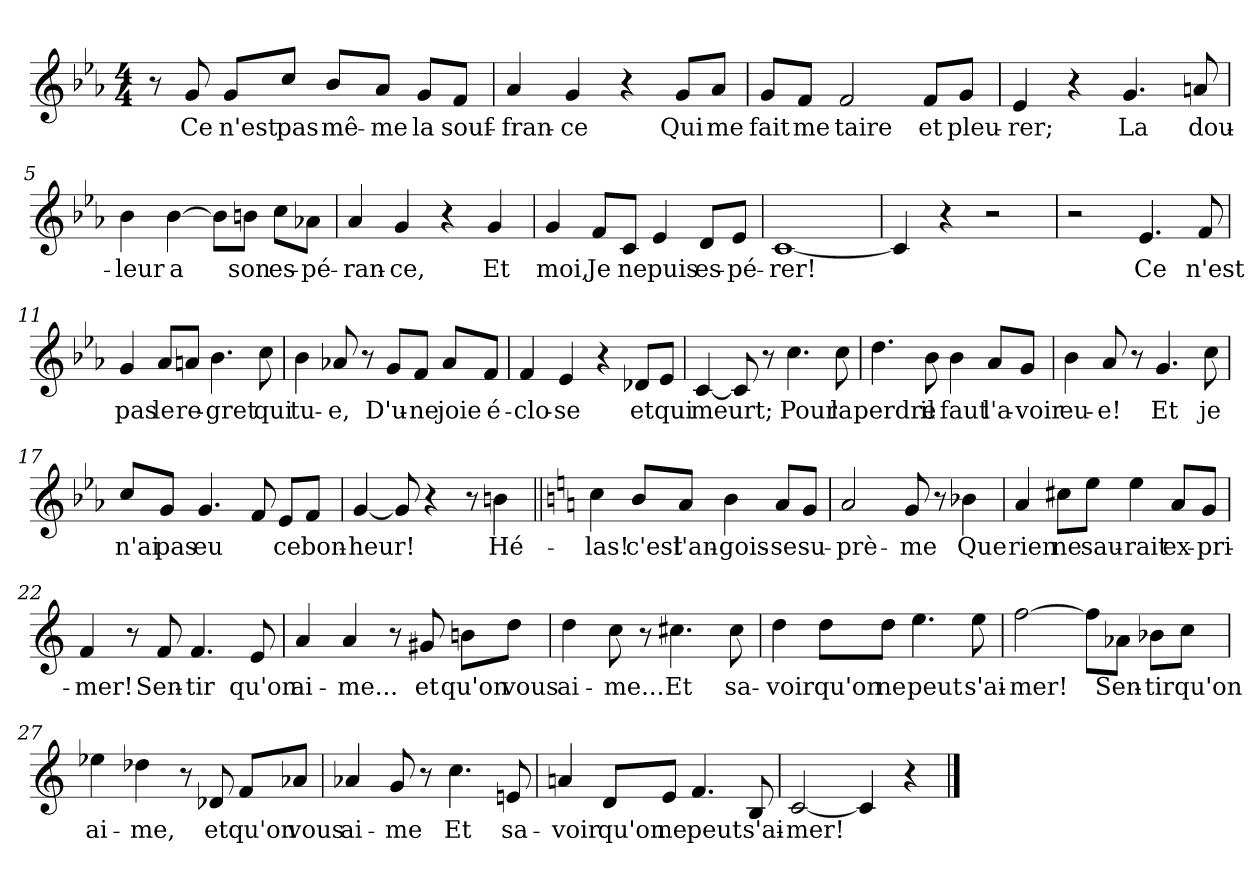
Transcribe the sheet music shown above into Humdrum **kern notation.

**kern	**text
*part1	*part1
*staff1	*staff1
*clefG2	*
*k[b-e-a-]	*
*M4/4	*
=1	=1
8r	.
!	!LO:LY:b
8g/	Ce
!	!LO:LY:b
8g/L	n'est
!	!LO:LY:b
8cc/J	pas
!	!LO:LY:b
8b-/L	mê-
!	!LO:LY:b
8a-/J	-me
!	!LO:LY:b
8g/L	la
!	!LO:LY:b
8f/J	souf-
=2	=2
!	!LO:LY:b
4a-/	-fran-
!	!LO:LY:b
4g/	-ce
4r	.
!	!LO:LY:b
8g/L	Qui
!	!LO:LY:b
8a-/J	me
=3	=3
!	!LO:LY:b
8g/L	fait
!	!LO:LY:b
8f/J	me
!	!LO:LY:b
2f/	taire
!	!LO:LY:b
8f/L	et
!	!LO:LY:b
8g/J	pleu-
=4	=4
!	!LO:LY:b
4e-/	-rer;
4r	.
!	!LO:LY:b
4.g/	La
!	!LO:LY:b
8an/	dou-
=5	=5
!	!LO:LY:b
4b-\	-leur
!	!LO:LY:b
[4b-\	a
8b-\L]	.
!	!LO:LY:b
8bn\J	son
!	!LO:LY:b
8cc\L	es-
!	!LO:LY:b
8a-X\J	-pé-
=6	=6
!	!LO:LY:b
4a-/	-ran-
!	!LO:LY:b
4g/	-ce,
4r	.
!	!LO:LY:b
4g/	Et
!!LO:LB:g=z
=7	=7
!	!LO:LY:b
4g/	moi,
!	!LO:LY:b
8f/L	Je
!	!LO:LY:b
8c/J	ne
!	!LO:LY:b
4e-/	puis
!	!LO:LY:b
8d/L	es-
!	!LO:LY:b
8e-/J	-pé-
=8	=8
!	!LO:LY:b
[1c	-rer!
=9	=9
4c/]	.
4r	.
2r	.
=10	=10
2r	.
!	!LO:LY:b
4.e-/	Ce
!	!LO:LY:b
8f/	n'est
=11	=11
!	!LO:LY:b
4g/	pas
!	!LO:LY:b
8a-/L	le
!	!LO:LY:b
8an/J	re-
!	!LO:LY:b
4.b-\	-gret
!	!LO:LY:b
8cc\	qui
=12	=12
!	!LO:LY:b
4b-\	tu-
!	!LO:LY:b
8a-X/	-e,
8r	.
!	!LO:LY:b
8g/L	D'u-
!	!LO:LY:b
8f/J	-ne
!	!LO:LY:b
8a-/L	joie
!	!LO:LY:b
8f/J	é-
=13	=13
!	!LO:LY:b
4f/	-clo-
!	!LO:LY:b
4e-/	-se
4r	.
!	!LO:LY:b
8d-X/L	et
!	!LO:LY:b
8e-/J	qui
!!LO:LB:g=z
=14	=14
!	!LO:LY:b
[4c/	meurt;
8c/]	.
8r	.
!	!LO:LY:b
4.cc\	Pour
!	!LO:LY:b
8cc\	la
=15	=15
!	!LO:LY:b
4.dd\	perdre
!	!LO:LY:b
8b-\	il
!	!LO:LY:b
4b-\	faut
!	!LO:LY:b
8a-/L	l'a-
!	!LO:LY:b
8g/J	-voir
=16	=16
!	!LO:LY:b
4b-\	eu-
!	!LO:LY:b
8a-/	-e!
8r	.
!	!LO:LY:b
4.g/	Et
!	!LO:LY:b
8cc\	je
=17	=17
!	!LO:LY:b
8cc/L	n'ai
!	!LO:LY:b
8g/J	pas
!	!LO:LY:b
4.g/	eu
8f/	.
!	!LO:LY:b
8e-/L	ce
!	!LO:LY:b
8f/J	bon-
=18	=18
!	!LO:LY:b
[4g/	-heur!
8g/]	.
4r	.
8r	.
!	!LO:LY:b
4bn\	Hé-
!!LO:LB:g=z
=19||	=19||
*k[]	*
!	!LO:LY:b
4cc\	-las!
!	!LO:LY:b
8b/L	c'est
!	!LO:LY:b
8a/J	l'an-
!	!LO:LY:b
4b\	-gois-
!	!LO:LY:b
8a/L	-se
!	!LO:LY:b
8g/J	su-
=20	=20
!	!LO:LY:b
2a/	-prè-
!	!LO:LY:b
8g/	-me
8r	.
!	!LO:LY:b
4b-X\	Que
=21	=21
!	!LO:LY:b
4a/	rien
!	!LO:LY:b
8cc#X\L	ne
!	!LO:LY:b
8ee\J	sau-
!	!LO:LY:b
4ee\	-rait
!	!LO:LY:b
8a/L	ex-
!	!LO:LY:b
8g/J	-pri-
=22	=22
!	!LO:LY:b
4f/	-mer!
8r	.
!	!LO:LY:b
8f/	Sen-
!	!LO:LY:b
4.f/	-tir
!	!LO:LY:b
8e/	qu'on
=23	=23
!	!LO:LY:b
4a/	ai-
!	!LO:LY:b
4a/	-me...
8r	.
!	!LO:LY:b
8g#X/	et
!	!LO:LY:b
8bn\L	qu'on
!	!LO:LY:b
8dd\J	vous
=24	=24
!	!LO:LY:b
4dd\	ai-
!	!LO:LY:b
8cc\	-me...
8r	.
!	!LO:LY:b
4.cc#X\	Et
!	!LO:LY:b
8cc#\	sa-
!!LO:LB:g=z
=25	=25
!	!LO:LY:b
4dd\	-voir
!	!LO:LY:b
8dd\L	qu'on
!	!LO:LY:b
8dd\J	ne
!	!LO:LY:b
4.ee\	peut
!	!LO:LY:b
8ee\	s'ai-
=26	=26
!	!LO:LY:b
[2ff\	-mer!
8ff\L]	.
!	!LO:LY:b
8a-X\J	Sen-
!	!LO:LY:b
8b-X\L	-tir
!	!LO:LY:b
8cc\J	qu'on
=27	=27
!	!LO:LY:b
4ee-X\	ai-
!	!LO:LY:b
4dd-X\	-me,
8r	.
!	!LO:LY:b
8d-X/	et
!	!LO:LY:b
8f/L	qu'on
!	!LO:LY:b
8a-X/J	vous
=28	=28
!	!LO:LY:b
4a-X/	ai-
!	!LO:LY:b
8g/	-me
8r	.
!	!LO:LY:b
4.cc\	Et
!	!LO:LY:b
8en/	sa-
=29	=29
!	!LO:LY:b
4an/	-voir
!	!LO:LY:b
8d/L	qu'on
!	!LO:LY:b
8e/J	ne
!	!LO:LY:b
4.f/	peut
!	!LO:LY:b
8B/	s'ai-
=30	=30
!	!LO:LY:b
[2c/	-mer!
4c/]	.
4r	.
==	==
*-	*-
